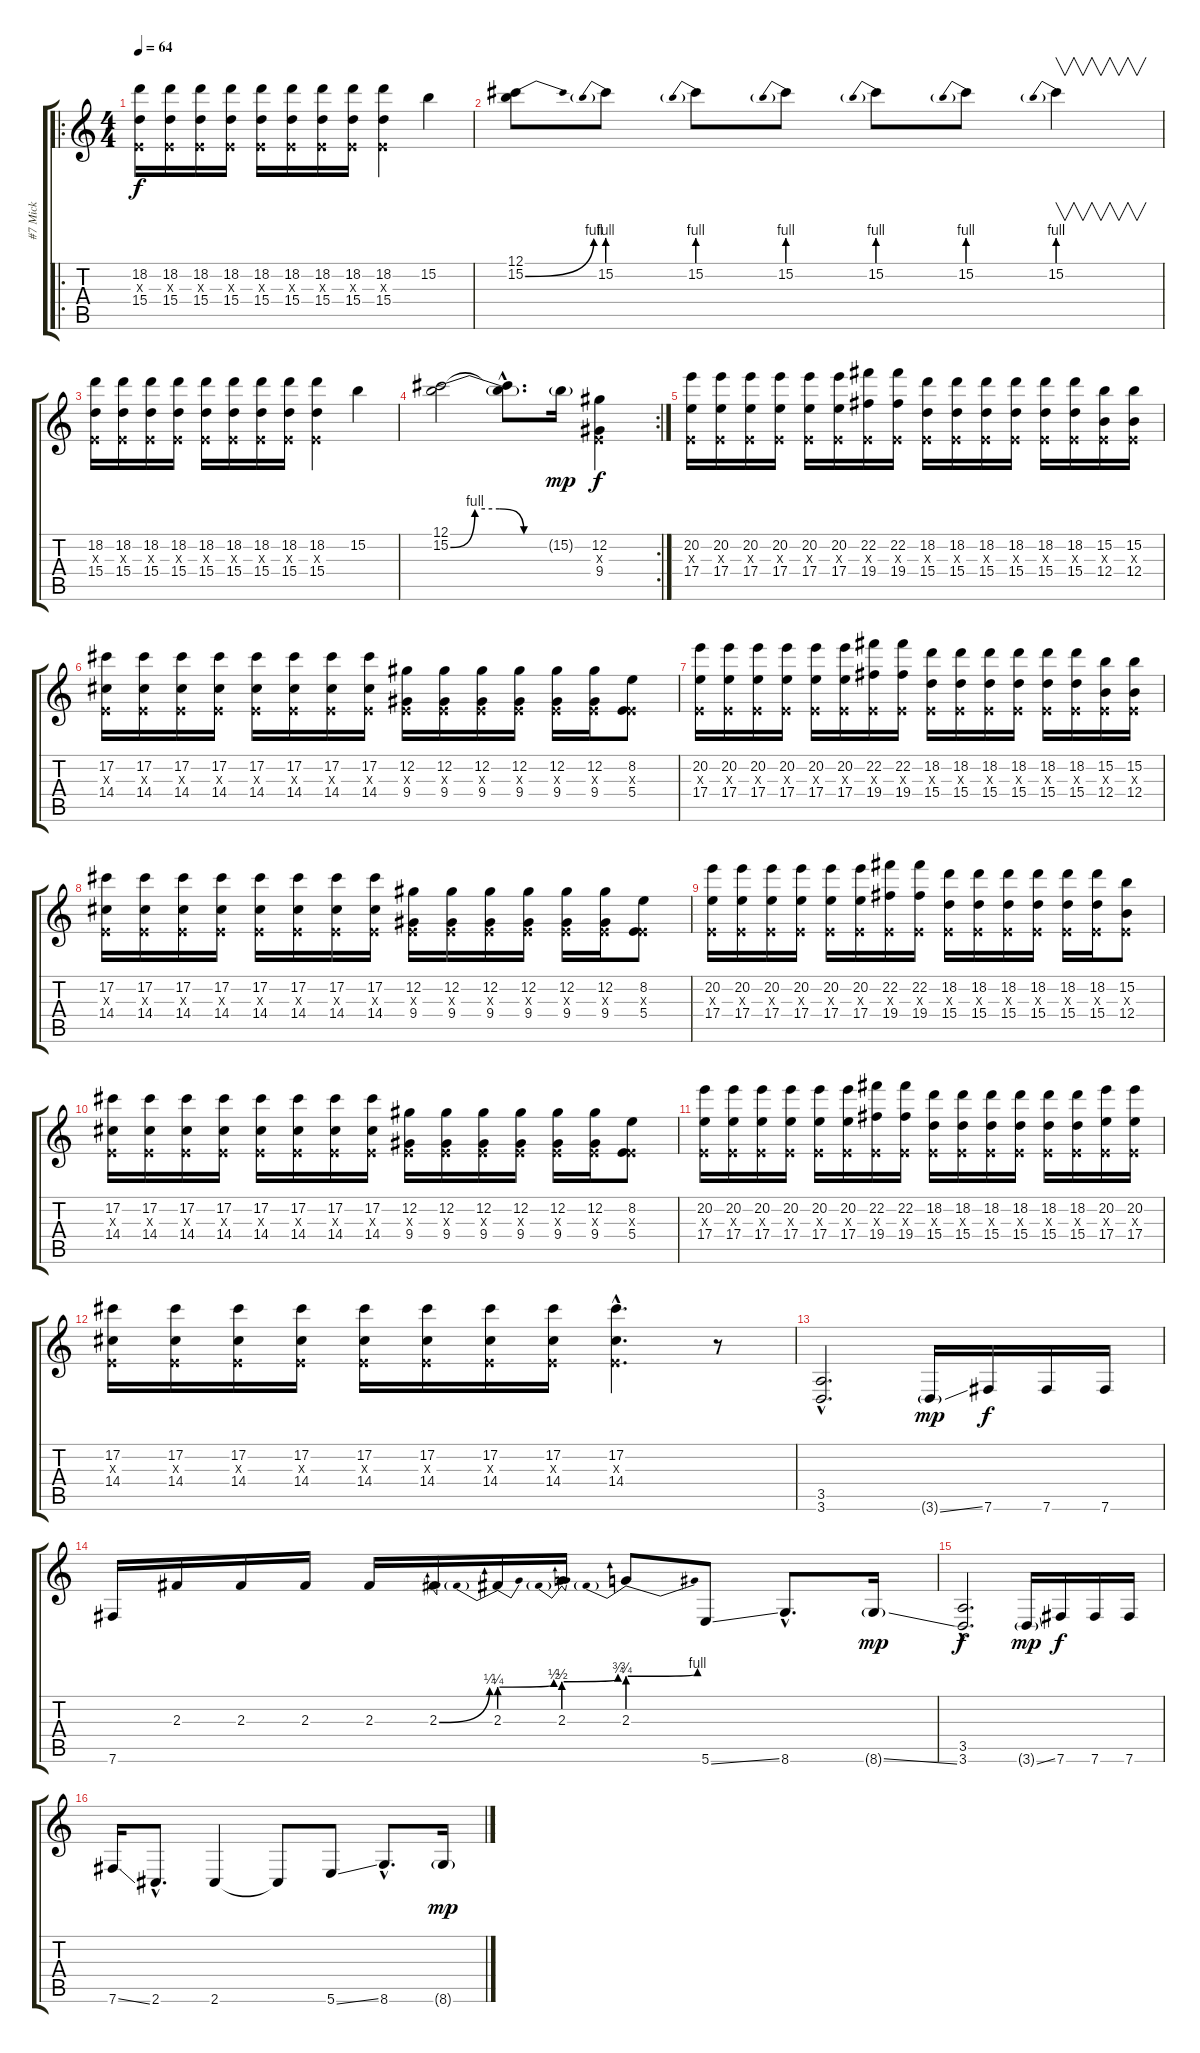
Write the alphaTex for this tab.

\track ("#7 Mick" "#7 Mick") {instrument distortionguitar}
\staff {score tabs}
\tuning (Db4 Ab3 E3 B2 Gb2 B1) {hide}
\ro
\ts (4 4)
\tempo 64
\clef g2
\ks c
(18.2 0.3{x} 15.4).16{dy f instrument distortionguitar} (18.2 0.3{x} 15.4).16 (18.2 0.3{x} 15.4).16 (18.2 0.3{x} 15.4).16 (18.2 0.3{x} 15.4).16 (18.2 0.3{x} 15.4).16 (18.2 0.3{x} 15.4).16 (18.2 0.3{x} 15.4).16 (18.2 0.3{x} 15.4).4 15.2.4 |
(12.1 15.2{be (bend 0 0 60 4)}).8 15.2{be (prebend 0 4 60 4)}.8 15.2{be (prebend 0 4 60 4)}.8 15.2{be (prebend 0 4 60 4)}.8 15.2{be (prebend 0 4 60 4)}.8 15.2{be (prebend 0 4 60 4)}.8 15.2{be (prebend 0 4 60 4)}.4{v} |
(18.2 0.3{x} 15.4).16 (18.2 0.3{x} 15.4).16 (18.2 0.3{x} 15.4).16 (18.2 0.3{x} 15.4).16 (18.2 0.3{x} 15.4).16 (18.2 0.3{x} 15.4).16 (18.2 0.3{x} 15.4).16 (18.2 0.3{x} 15.4).16 (18.2 0.3{x} 15.4).4 15.2.4 |
\rc 2
(12.1 15.2{be (custom 0 0 15 4 30 4 45 0 60 0)}).2 (12.1{hac t} 15.2{hac t}).8{d} 15.2{g}.16{dy mp} (12.2 0.3{x} 9.4).4{dy f} |
(20.2 0.3{x} 17.4).16 (20.2 0.3{x} 17.4).16 (20.2 0.3{x} 17.4).16 (20.2 0.3{x} 17.4).16 (20.2 0.3{x} 17.4).16 (20.2 0.3{x} 17.4).16 (22.2 0.3{x} 19.4).16 (22.2 0.3{x} 19.4).16 (18.2 0.3{x} 15.4).16 (18.2 0.3{x} 15.4).16 (18.2 0.3{x} 15.4).16 (18.2 0.3{x} 15.4).16 (18.2 0.3{x} 15.4).16 (18.2 0.3{x} 15.4).16 (15.2 0.3{x} 12.4).16 (15.2 0.3{x} 12.4).16 |
(17.2 0.3{x} 14.4).16 (17.2 0.3{x} 14.4).16 (17.2 0.3{x} 14.4).16 (17.2 0.3{x} 14.4).16 (17.2 0.3{x} 14.4).16 (17.2 0.3{x} 14.4).16 (17.2 0.3{x} 14.4).16 (17.2 0.3{x} 14.4).16 (12.2 0.3{x} 9.4).16 (12.2 0.3{x} 9.4).16 (12.2 0.3{x} 9.4).16 (12.2 0.3{x} 9.4).16 (12.2 0.3{x} 9.4).16 (12.2 0.3{x} 9.4).16 (8.2 0.3{x} 5.4).8 |
(20.2 0.3{x} 17.4).16 (20.2 0.3{x} 17.4).16 (20.2 0.3{x} 17.4).16 (20.2 0.3{x} 17.4).16 (20.2 0.3{x} 17.4).16 (20.2 0.3{x} 17.4).16 (22.2 0.3{x} 19.4).16 (22.2 0.3{x} 19.4).16 (18.2 0.3{x} 15.4).16 (18.2 0.3{x} 15.4).16 (18.2 0.3{x} 15.4).16 (18.2 0.3{x} 15.4).16 (18.2 0.3{x} 15.4).16 (18.2 0.3{x} 15.4).16 (15.2 0.3{x} 12.4).16 (15.2 0.3{x} 12.4).16 |
(17.2 0.3{x} 14.4).16 (17.2 0.3{x} 14.4).16 (17.2 0.3{x} 14.4).16 (17.2 0.3{x} 14.4).16 (17.2 0.3{x} 14.4).16 (17.2 0.3{x} 14.4).16 (17.2 0.3{x} 14.4).16 (17.2 0.3{x} 14.4).16 (12.2 0.3{x} 9.4).16 (12.2 0.3{x} 9.4).16 (12.2 0.3{x} 9.4).16 (12.2 0.3{x} 9.4).16 (12.2 0.3{x} 9.4).16 (12.2 0.3{x} 9.4).16 (8.2 0.3{x} 5.4).8 |
(20.2 0.3{x} 17.4).16 (20.2 0.3{x} 17.4).16 (20.2 0.3{x} 17.4).16 (20.2 0.3{x} 17.4).16 (20.2 0.3{x} 17.4).16 (20.2 0.3{x} 17.4).16 (22.2 0.3{x} 19.4).16 (22.2 0.3{x} 19.4).16 (18.2 0.3{x} 15.4).16 (18.2 0.3{x} 15.4).16 (18.2 0.3{x} 15.4).16 (18.2 0.3{x} 15.4).16 (18.2 0.3{x} 15.4).16 (18.2 0.3{x} 15.4).16 (15.2 0.3{x} 12.4).8 |
(17.2 0.3{x} 14.4).16 (17.2 0.3{x} 14.4).16 (17.2 0.3{x} 14.4).16 (17.2 0.3{x} 14.4).16 (17.2 0.3{x} 14.4).16 (17.2 0.3{x} 14.4).16 (17.2 0.3{x} 14.4).16 (17.2 0.3{x} 14.4).16 (12.2 0.3{x} 9.4).16 (12.2 0.3{x} 9.4).16 (12.2 0.3{x} 9.4).16 (12.2 0.3{x} 9.4).16 (12.2 0.3{x} 9.4).16 (12.2 0.3{x} 9.4).16 (8.2 0.3{x} 5.4).8 |
(20.2 0.3{x} 17.4).16 (20.2 0.3{x} 17.4).16 (20.2 0.3{x} 17.4).16 (20.2 0.3{x} 17.4).16 (20.2 0.3{x} 17.4).16 (20.2 0.3{x} 17.4).16 (22.2 0.3{x} 19.4).16 (22.2 0.3{x} 19.4).16 (18.2 0.3{x} 15.4).16 (18.2 0.3{x} 15.4).16 (18.2 0.3{x} 15.4).16 (18.2 0.3{x} 15.4).16 (18.2 0.3{x} 15.4).16 (18.2 0.3{x} 15.4).16 (20.2 0.3{x} 17.4).16 (20.2 0.3{x} 17.4).16 |
(17.2 0.3{x} 14.4).16 (17.2 0.3{x} 14.4).16 (17.2 0.3{x} 14.4).16 (17.2 0.3{x} 14.4).16 (17.2 0.3{x} 14.4).16 (17.2 0.3{x} 14.4).16 (17.2 0.3{x} 14.4).16 (17.2 0.3{x} 14.4).16 (17.2{hac} 0.3{hac x} 14.4{hac}).4{d} r.8 |
(3.5{hac} 3.6{hac}).2{d} 3.6{ss g}.16{dy mp} 7.6.16{dy f} 7.6.16 7.6.16 |
7.6.16 2.3.16 2.3.16 2.3.16 2.3.16 2.3{be (bend 0 0 60 1)}.16 2.3{be (prebendbend 0 1 60 2)}.16 2.3{be (prebendbend 0 2 60 3)}.16 2.3{be (prebendbend 0 3 60 4)}.8 5.6{ss}.8 8.6{hac}.8{d} 8.6{ss g}.16{dy mp} |
(3.5{hac} 3.6{hac}).2{d dy f} 3.6{ss g}.16{dy mp} 7.6.16{dy f} 7.6.16 7.6.16 |
7.6{ss}.16 2.6{hac}.8{d} 2.6.4 2.6{t}.8 5.6{ss}.8 8.6{hac}.8{d} 8.6{ss g}.16{dy mp}
